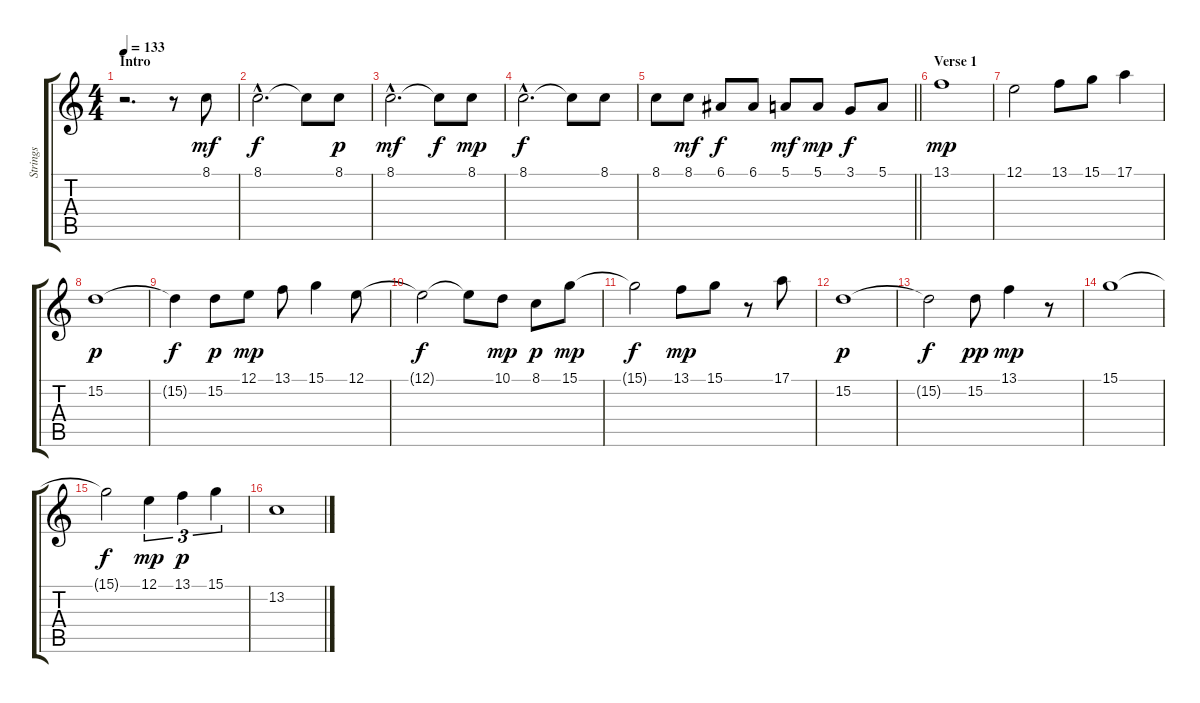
\track ("Strings " "Strings ") {instrument stringensemble1}
\staff {score tabs}
\tuning (E4 B3 G3 D3 A2 E2) {hide}
\ts (4 4)
\section ("" "Intro")
\tempo 133
\clef g2
\ks c
r.2{d dy mf instrument stringensemble1} r.8 8.1.8 |
8.1{hac}.2{d dy f} 8.1{t}.8 8.1.8{dy p} |
8.1{hac}.2{d dy mf} 8.1{t}.8{dy f} 8.1.8{dy mp} |
8.1{hac}.2{d dy f} 8.1{t}.8 8.1.8 |
\barLineRight lightlight
8.1.8 8.1.8{dy mf} 6.1.8{dy f} 6.1.8 5.1.8{dy mf} 5.1.8{dy mp} 3.1.8{dy f} 5.1.8 |
\section ("" "Verse 1")
13.1.1{dy mp} |
12.1.2 13.1.8 15.1.8 17.1.4 |
15.2.1{dy p} |
15.2{t}.4{dy f} 15.2.8{dy p} 12.1.8{dy mp} 13.1.8 15.1.4 12.1.8 |
12.1{t}.2{dy f} 12.1{t}.8 10.1.8{dy mp} 8.1.8{dy p} 15.1.8{dy mp} |
15.1{t}.2{dy f} 13.1.8{dy mp} 15.1.8 r.8 17.1.8 |
15.2.1{dy p} |
15.2{t}.2{dy f} 15.2.8{dy pp} 13.1.4{dy mp} r.8 |
15.1.1 |
15.1{t}.2{dy f} 12.1.4{tu (3 2) dy mp} 13.1.4{tu (3 2) dy p} 15.1.4{tu (3 2)} |
13.2.1
